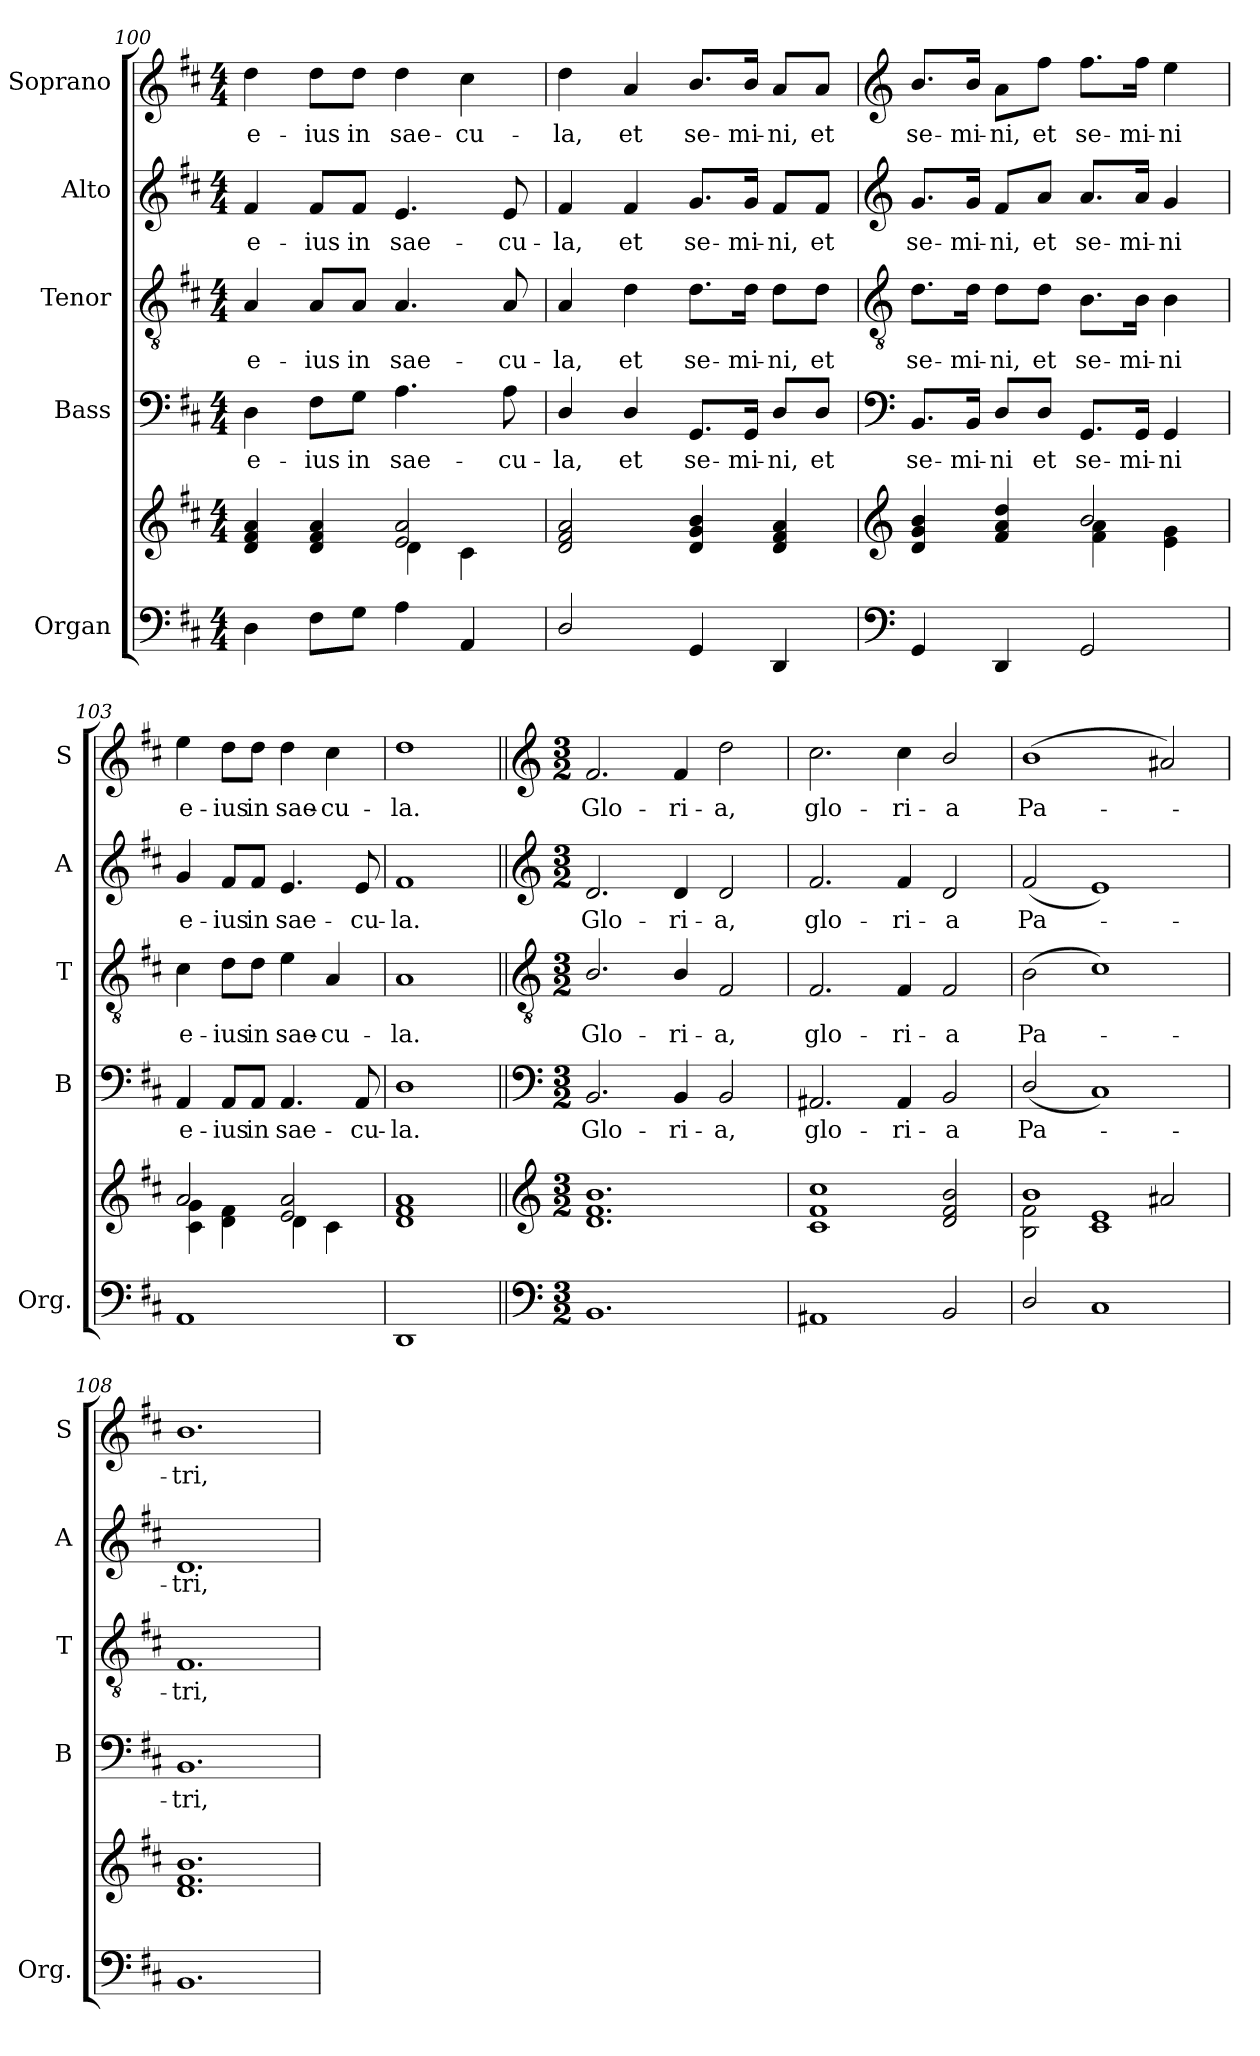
**kern	**kern	**kern	**text	**kern	**text	**kern	**text	**kern	**text
*part5	*part5	*part4	*part4	*part3	*part3	*part2	*part2	*part1	*part1
*staff6	*staff5	*staff4	*staff4	*staff3	*staff3	*staff2	*staff2	*staff1	*staff1
*I"Organ	*	*I"Bass	*	*I"Tenor	*	*I"Alto	*	*I"Soprano	*
*I'Org.	*	*I'B	*	*I'T	*	*I'A	*	*I'S	*
*clefF4	*clefG2	*clefF4	*	*clefGv2	*	*clefG2	*	*clefG2	*
*k[f#c#]	*k[f#c#]	*k[f#c#]	*	*k[f#c#]	*	*k[f#c#]	*	*k[f#c#]	*
*M4/4	*M4/4	*M4/4	*	*M4/4	*	*M4/4	*	*M4/4	*
=100	=100	=100	=100	=100	=100	=100	=100	=100	=100
*	*^	*	*	*	*	*	*	*	*
4D\	4d/ 4f#/ 4a/	2ryy	4D\	e-	4A/	e-	4f#/	e-	4dd\	e-
8F#\L	4d/ 4f#/ 4a/	.	8F#\L	ius	8A/L	ius	8f#/L	ius	8dd\L	ius
8G\J	.	.	8G\J	in	8A/J	in	8f#/J	in	8dd\J	in
4A\	2e/ 2a/	4d\	4.A\	sae-	4.A/	sae-	4.e/	sae-	4dd\	sae-
4AA/	.	4c#\	.	.	.	.	.	.	4cc#\	cu-
.	.	.	8A\	cu-	8A/	cu-	8e/	cu-	.	.
*	*v	*v	*	*	*	*	*	*	*	*
=101	=101	=101	=101	=101	=101	=101	=101	=101	=101
2D/	2d/ 2f#/ 2a/	4D/	la,	4A/	la,	4f#/	la,	4dd\	la,
.	.	4D/	et	4d\	et	4f#/	et	4a/	et
4GG/	4d/ 4g/ 4b/	8.GG/L	se-	8.d\L	se-	8.g/L	se-	8.b/L	se-
.	.	16GG/Jk	mi-	16d\Jk	mi-	16g/Jk	mi-	16b/Jk	mi-
4DD/	4d/ 4f#/ 4a/	8D/L	ni,	8d\L	ni,	8f#/L	ni,	8a/L	ni,
.	.	8D/J	et	8d\J	et	8f#/J	et	8a/J	et
!!LO:LB:g=z
=102	=102	=102	=102	=102	=102	=102	=102	=102	=102
*clefF4	*clefG2	*clefF4	*	*clefGv2	*	*clefG2	*	*clefG2	*
*	*^	*	*	*	*	*	*	*	*
4GG/	4d/ 4g/ 4b/	2ryy	8.BB/L	se-	8.d\L	se-	8.g/L	se-	8.b/L	se-
.	.	.	16BB/Jk	mi-	16d\Jk	mi-	16g/Jk	mi-	16b/Jk	mi-
4DD/	4f#/ 4a/ 4dd/	.	8D/L	ni	8d\L	ni,	8f#/L	ni,	8a\L	ni,
.	.	.	8D/J	et	8d\J	et	8a/J	et	8ff#\J	et
2GG/	2b/	4f#\ 4a\	8.GG/L	se-	8.B\L	se-	8.a/L	se-	8.ff#\L	se-
.	.	.	16GG/Jk	mi-	16B\Jk	mi-	16a/Jk	mi-	16ff#\Jk	mi-
.	.	4e\ 4g\	4GG/	ni	4B\	ni	4g/	ni	4ee\	ni
=103	=103	=103	=103	=103	=103	=103	=103	=103	=103	=103
1AA	2a/	4c#\ 4g\	4AA/	e-	4c#\	e-	4g/	e-	4ee\	e-
.	.	4d\ 4f#\	8AA/L	ius	8d\L	ius	8f#/L	ius	8dd\L	ius
.	.	.	8AA/J	in	8d\J	in	8f#/J	in	8dd\J	in
.	2e/ 2a/	4d\	4.AA/	sae-	4e\	sae-	4.e/	sae-	4dd\	sae-
.	.	4c#\	.	.	4A/	cu-	.	.	4cc#\	cu-
.	.	.	8AA/	cu-	.	.	8e/	cu-	.	.
=104	=104	=104	=104	=104	=104	=104	=104	=104	=104	=104
1DD	1a	1d 1f#	1D	la.	1A	la.	1f#	la.	1dd	la.
*	*v	*v	*	*	*	*	*	*	*	*
!!LO:PB:g=z
=105||	=105||	=105||	=105||	=105||	=105||	=105||	=105||	=105||	=105||
*clefF4	*clefG2	*clefF4	*	*clefGv2	*	*clefG2	*	*clefG2	*
*M3/2	*M3/2	*M3/2	*	*M3/2	*	*M3/2	*	*M3/2	*
*	*	*	*	*	*	*	*	*MM270	*
1.BB	1.d 1.f# 1.b	2.BB/	Glo-	2.B/	Glo-	2.d/	Glo-	2.f#/	Glo-
.	.	4BB/	ri-	4B/	ri-	4d/	ri-	4f#/	ri-
.	.	2BB/	a,	2F#/	a,	2d/	a,	2dd\	a,
=106	=106	=106	=106	=106	=106	=106	=106	=106	=106
1AA#X	1c# 1f# 1cc#	2.AA#X/	glo-	2.F#/	glo-	2.f#/	glo-	2.cc#\	glo-
.	.	4AA#/	ri-	4F#/	ri-	4f#/	ri-	4cc#\	ri-
2BB/	2d/ 2f#/ 2b/	2BB/	a	2F#/	a	2d/	a	2b/	a
=107	=107	=107	=107	=107	=107	=107	=107	=107	=107
*	*^	*	*	*	*	*	*	*	*
2D/	1b	2B\ 2f#\	(2D/	Pa-	(2B\	Pa-	(2f#/	Pa-	(1b	Pa-
1C#	.	1c# 1e	1C#)	.	1c#)	.	1e)	.	.	.
.	2a#X/	.	.	.	.	.	.	.	2a#X/)	.
*	*v	*v	*	*	*	*	*	*	*	*
=108	=108	=108	=108	=108	=108	=108	=108	=108	=108
1.BB	1.d 1.f# 1.b	1.BB	tri,	1.F#	tri,	1.d	tri,	1.b	tri,
=	=	=	=	=	=	=	=	=	=
*-	*-	*-	*-	*-	*-	*-	*-	*-	*-
